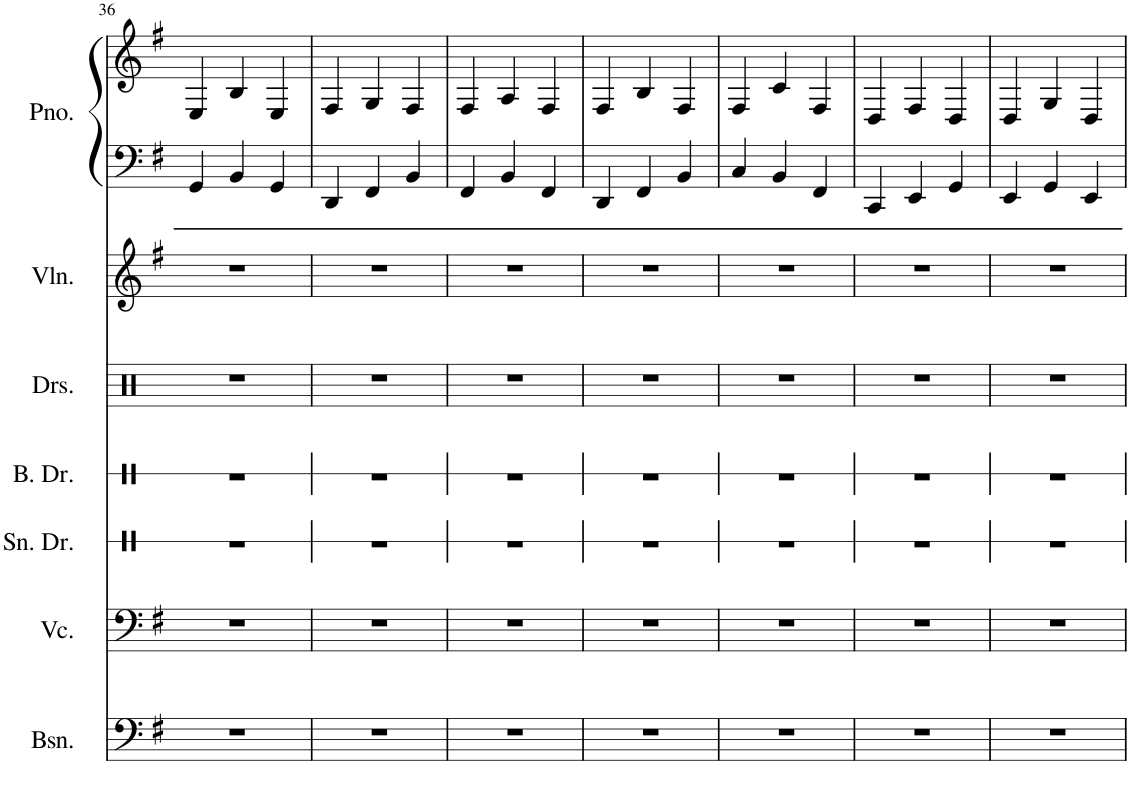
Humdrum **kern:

**kern	**kern	**kern	**kern	**kern	**kern	**kern	**kern
*part7	*part6	*part5	*part4	*part3	*part2	*part1	*part1
*staff8	*staff7	*staff6	*staff5	*staff4	*staff3	*staff2	*staff1
*I"Bassoon	*I"Violoncello	*I"Snare Drum	*I"Bass Drum	*I"Drumset	*I"Violin	*I"Piano	*
*I'Bsn.	*I'Vc.	*I'Sn. Dr.	*I'B. Dr.	*I'Drs.	*I'Vln.	*I'Pno.	*
!!LO:PB:g=z
*clefF4	*clefF4	*clefX	*clefX	*clefX	*clefG2	*clefF4	*clefG2
*k[f#]	*k[f#]	*k[]	*k[]	*k[]	*k[f#]	*k[f#]	*k[f#]
*M3/4	*M3/4	*M3/4	*M3/4	*M3/4	*M3/4	*M3/4	*M3/4
=36	=36	=36	=36	=36	=36	=36	=36
2.r	2.r	2.r	2.r	2.r	2.r	4GG/	4E/
.	.	.	.	.	.	4BB/	4B/
.	.	.	.	.	.	4GG/	4E/
=37	=37	=37	=37	=37	=37	=37	=37
2.r	2.r	2.r	2.r	2.r	2.r	4DD/	4F#/
.	.	.	.	.	.	4FF#/	4G/
.	.	.	.	.	.	4BB/	4F#/
=38	=38	=38	=38	=38	=38	=38	=38
2.r	2.r	2.r	2.r	2.r	2.r	4FF#/	4F#/
.	.	.	.	.	.	4BB/	4A/
.	.	.	.	.	.	4FF#/	4F#/
=39	=39	=39	=39	=39	=39	=39	=39
2.r	2.r	2.r	2.r	2.r	2.r	4DD/	4F#/
.	.	.	.	.	.	4FF#/	4B/
.	.	.	.	.	.	4BB/	4F#/
=40	=40	=40	=40	=40	=40	=40	=40
2.r	2.r	2.r	2.r	2.r	2.r	4C/	4F#/
.	.	.	.	.	.	4BB/	4c/
.	.	.	.	.	.	4FF#/	4F#/
=41	=41	=41	=41	=41	=41	=41	=41
2.r	2.r	2.r	2.r	2.r	2.r	4CC/	4D/
.	.	.	.	.	.	4EE/	4F#/
.	.	.	.	.	.	4GG/	4D/
=42	=42	=42	=42	=42	=42	=42	=42
2.r	2.r	2.r	2.r	2.r	2.r	4EE/	4D/
.	.	.	.	.	.	4GG/	4G/
.	.	.	.	.	.	4EE/	4D/
=	=	=	=	=	=	=	=
*-	*-	*-	*-	*-	*-	*-	*-
